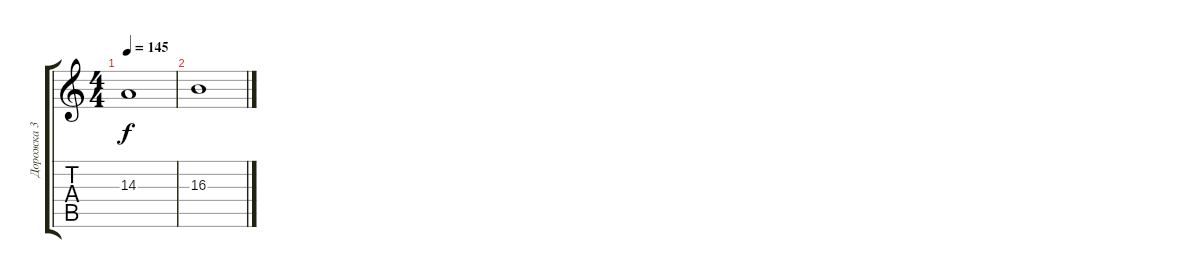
\track ("Дорожка 3" "Дорожка 3") {instrument stringensemble1}
\staff {score tabs}
\tuning (E4 B3 G3 D3 A2 E2) {hide}
\ts (4 4)
\tempo 145
\clef g2
\ks c
14.3.1{dy f} |
16.3.1
